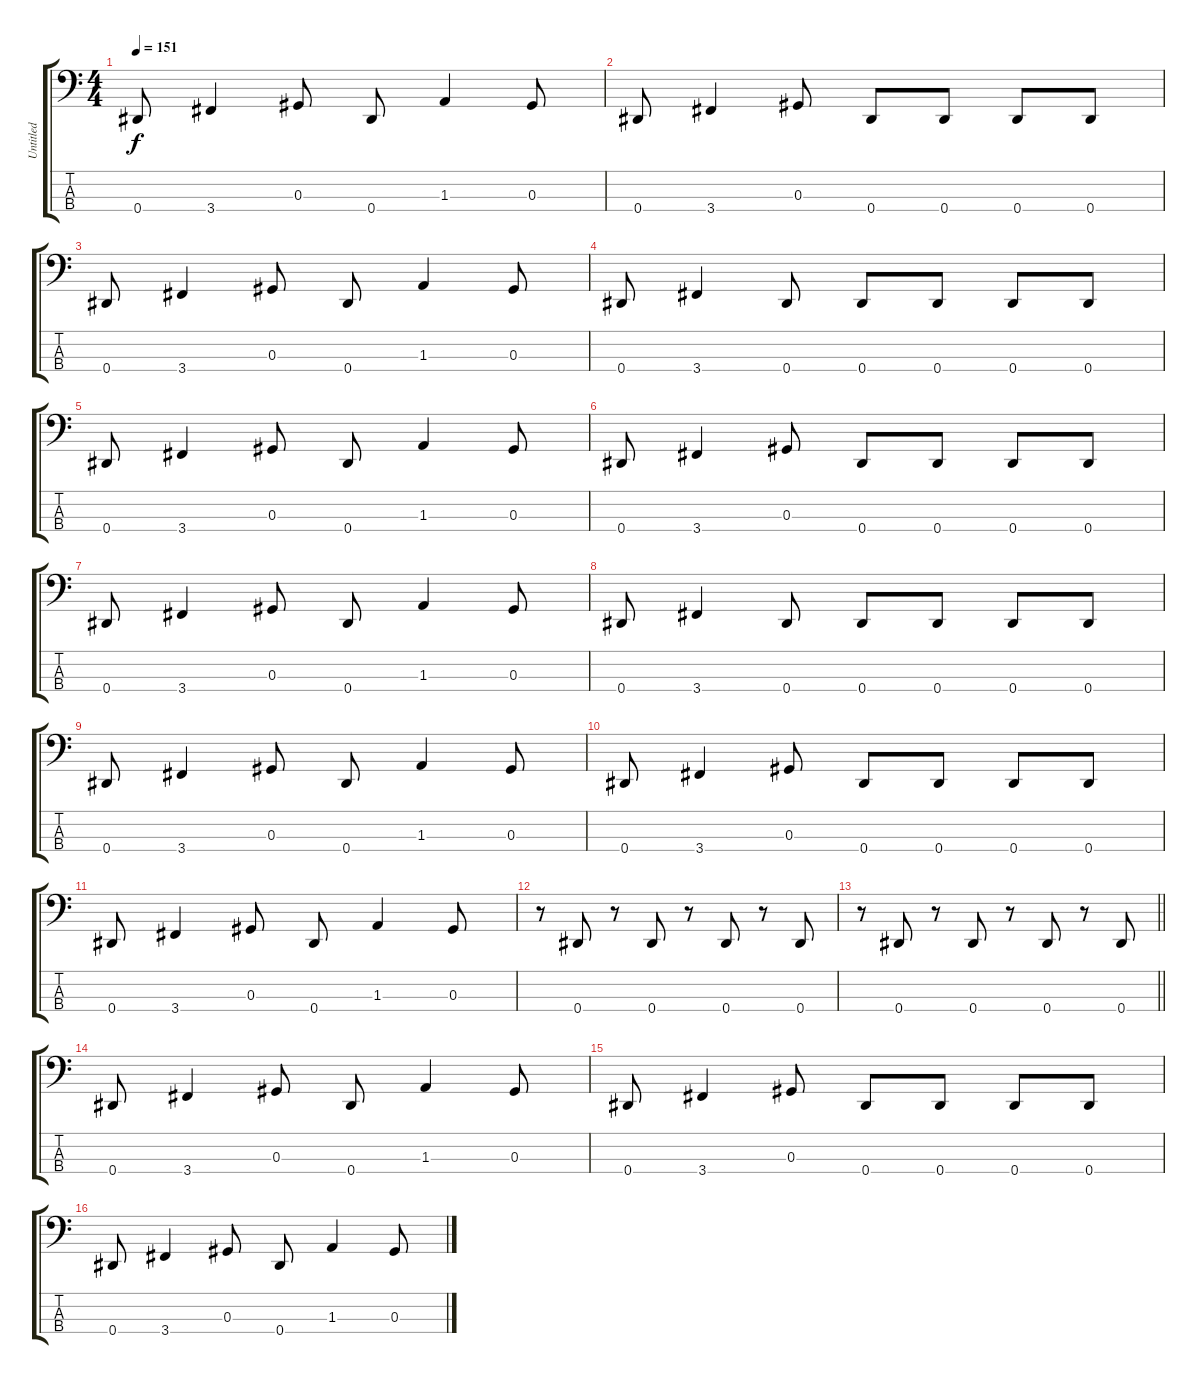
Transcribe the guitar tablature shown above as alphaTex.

\track ("Untitled" "Untitled") {instrument electricbassfinger}
\staff {score tabs}
\tuning (Gb2 Db2 Ab1 Eb1) {hide}
\ts (4 4)
\tempo 151
\clef f4
\ks c
0.4.8{dy f} 3.4.4 0.3.8 0.4.8 1.3.4 0.3.8 |
0.4.8 3.4.4 0.3.8 0.4.8 0.4.8 0.4.8 0.4.8 |
0.4.8 3.4.4 0.3.8 0.4.8 1.3.4 0.3.8 |
0.4.8 3.4.4 0.4.8 0.4.8 0.4.8 0.4.8 0.4.8 |
0.4.8 3.4.4 0.3.8 0.4.8 1.3.4 0.3.8 |
0.4.8 3.4.4 0.3.8 0.4.8 0.4.8 0.4.8 0.4.8 |
0.4.8 3.4.4 0.3.8 0.4.8 1.3.4 0.3.8 |
0.4.8 3.4.4 0.4.8 0.4.8 0.4.8 0.4.8 0.4.8 |
0.4.8 3.4.4 0.3.8 0.4.8 1.3.4 0.3.8 |
0.4.8 3.4.4 0.3.8 0.4.8 0.4.8 0.4.8 0.4.8 |
0.4.8 3.4.4 0.3.8 0.4.8 1.3.4 0.3.8 |
r.8 0.4.8 r.8 0.4.8 r.8 0.4.8 r.8 0.4.8 |
\barLineRight lightlight
r.8 0.4.8 r.8 0.4.8 r.8 0.4.8 r.8 0.4.8 |
\section ("" " ")
0.4.8 3.4.4 0.3.8 0.4.8 1.3.4 0.3.8 |
0.4.8 3.4.4 0.3.8 0.4.8 0.4.8 0.4.8 0.4.8 |
0.4.8 3.4.4 0.3.8 0.4.8 1.3.4 0.3.8
